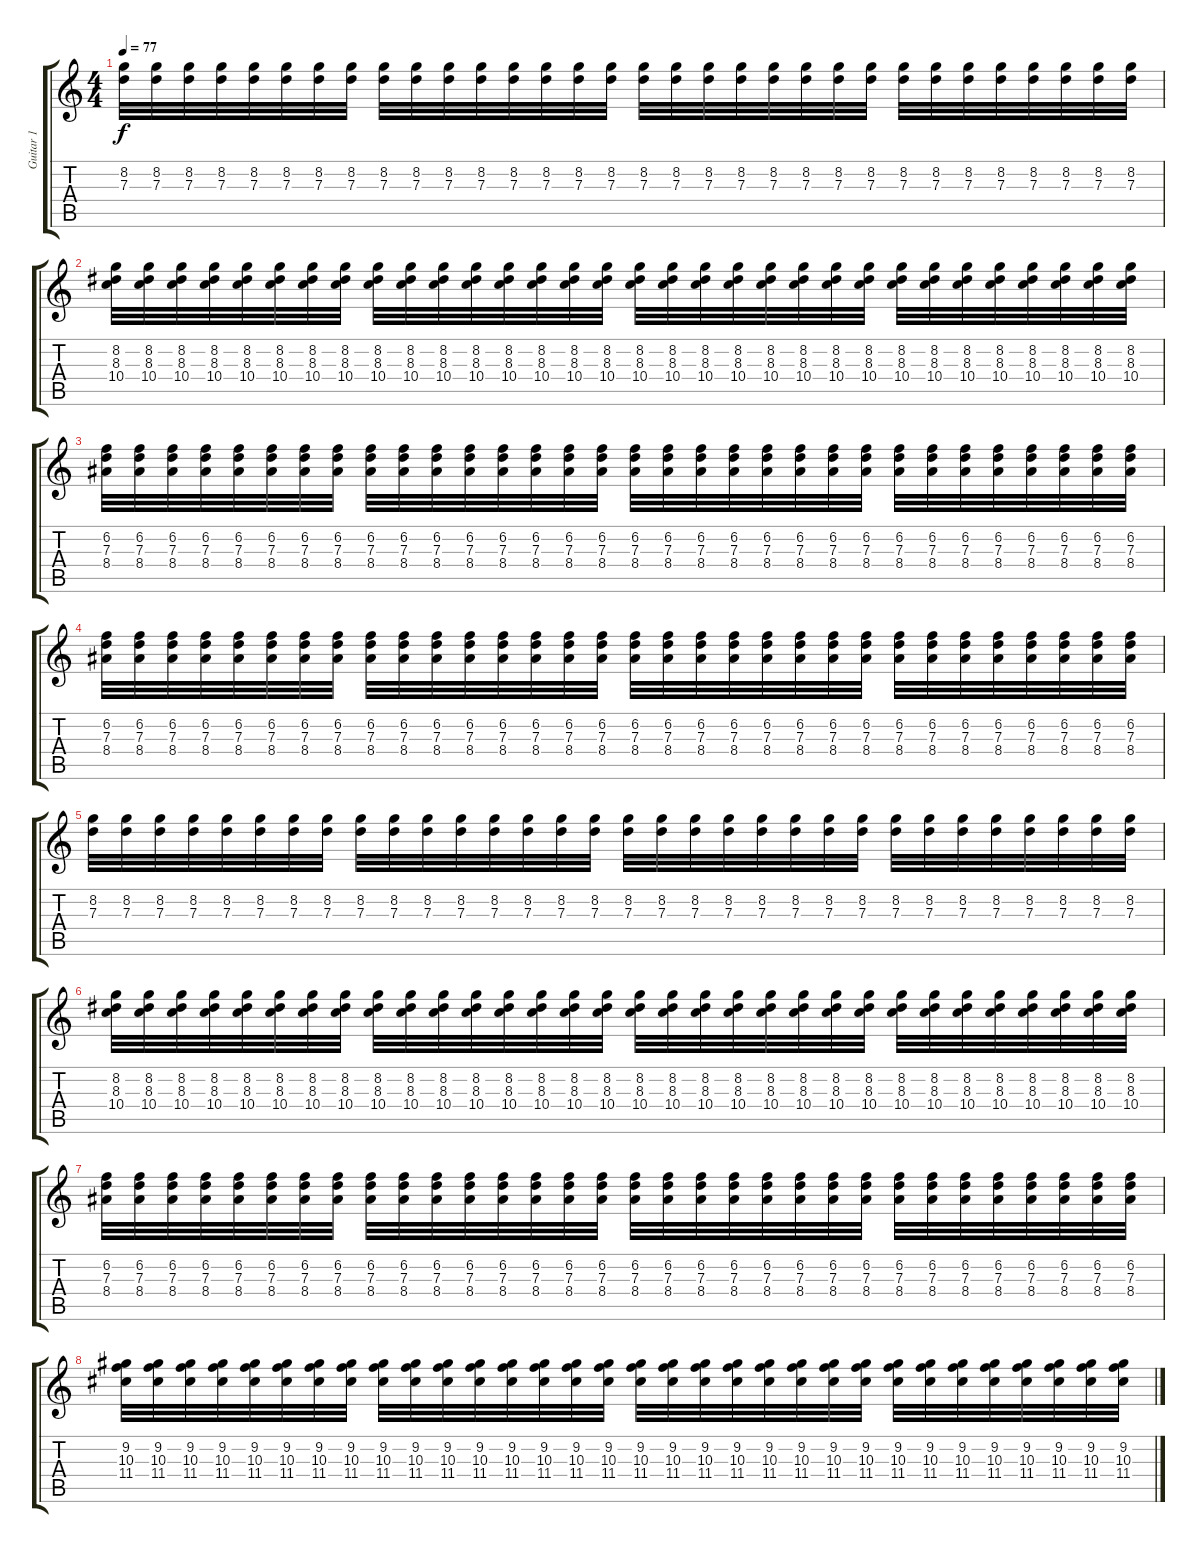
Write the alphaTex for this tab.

\track ("Guitar 1" "Guitar 1") {instrument electricguitarclean}
\staff {score tabs}
\tuning (E4 B3 G3 D3 A2 E2) {hide}
\ts (4 4)
\tempo 77
\clef g2
\ks c
(8.2 7.3).32{dy f} (8.2 7.3).32 (8.2 7.3).32 (8.2 7.3).32 (8.2 7.3).32 (8.2 7.3).32 (8.2 7.3).32 (8.2 7.3).32 (8.2 7.3).32 (8.2 7.3).32 (8.2 7.3).32 (8.2 7.3).32 (8.2 7.3).32 (8.2 7.3).32 (8.2 7.3).32 (8.2 7.3).32 (8.2 7.3).32 (8.2 7.3).32 (8.2 7.3).32 (8.2 7.3).32 (8.2 7.3).32 (8.2 7.3).32 (8.2 7.3).32 (8.2 7.3).32 (8.2 7.3).32 (8.2 7.3).32 (8.2 7.3).32 (8.2 7.3).32 (8.2 7.3).32 (8.2 7.3).32 (8.2 7.3).32 (8.2 7.3).32 |
(8.2 8.3 10.4).32 (8.2 8.3 10.4).32 (8.2 8.3 10.4).32 (8.2 8.3 10.4).32 (8.2 8.3 10.4).32 (8.2 8.3 10.4).32 (8.2 8.3 10.4).32 (8.2 8.3 10.4).32 (8.2 8.3 10.4).32 (8.2 8.3 10.4).32 (8.2 8.3 10.4).32 (8.2 8.3 10.4).32 (8.2 8.3 10.4).32 (8.2 8.3 10.4).32 (8.2 8.3 10.4).32 (8.2 8.3 10.4).32 (8.2 8.3 10.4).32 (8.2 8.3 10.4).32 (8.2 8.3 10.4).32 (8.2 8.3 10.4).32 (8.2 8.3 10.4).32 (8.2 8.3 10.4).32 (8.2 8.3 10.4).32 (8.2 8.3 10.4).32 (8.2 8.3 10.4).32 (8.2 8.3 10.4).32 (8.2 8.3 10.4).32 (8.2 8.3 10.4).32 (8.2 8.3 10.4).32 (8.2 8.3 10.4).32 (8.2 8.3 10.4).32 (8.2 8.3 10.4).32 |
(6.2 7.3 8.4).32 (6.2 7.3 8.4).32 (6.2 7.3 8.4).32 (6.2 7.3 8.4).32 (6.2 7.3 8.4).32 (6.2 7.3 8.4).32 (6.2 7.3 8.4).32 (6.2 7.3 8.4).32 (6.2 7.3 8.4).32 (6.2 7.3 8.4).32 (6.2 7.3 8.4).32 (6.2 7.3 8.4).32 (6.2 7.3 8.4).32 (6.2 7.3 8.4).32 (6.2 7.3 8.4).32 (6.2 7.3 8.4).32 (6.2 7.3 8.4).32 (6.2 7.3 8.4).32 (6.2 7.3 8.4).32 (6.2 7.3 8.4).32 (6.2 7.3 8.4).32 (6.2 7.3 8.4).32 (6.2 7.3 8.4).32 (6.2 7.3 8.4).32 (6.2 7.3 8.4).32 (6.2 7.3 8.4).32 (6.2 7.3 8.4).32 (6.2 7.3 8.4).32 (6.2 7.3 8.4).32 (6.2 7.3 8.4).32 (6.2 7.3 8.4).32 (6.2 7.3 8.4).32 |
(6.2 7.3 8.4).32 (6.2 7.3 8.4).32 (6.2 7.3 8.4).32 (6.2 7.3 8.4).32 (6.2 7.3 8.4).32 (6.2 7.3 8.4).32 (6.2 7.3 8.4).32 (6.2 7.3 8.4).32 (6.2 7.3 8.4).32 (6.2 7.3 8.4).32 (6.2 7.3 8.4).32 (6.2 7.3 8.4).32 (6.2 7.3 8.4).32 (6.2 7.3 8.4).32 (6.2 7.3 8.4).32 (6.2 7.3 8.4).32 (6.2 7.3 8.4).32 (6.2 7.3 8.4).32 (6.2 7.3 8.4).32 (6.2 7.3 8.4).32 (6.2 7.3 8.4).32 (6.2 7.3 8.4).32 (6.2 7.3 8.4).32 (6.2 7.3 8.4).32 (6.2 7.3 8.4).32 (6.2 7.3 8.4).32 (6.2 7.3 8.4).32 (6.2 7.3 8.4).32 (6.2 7.3 8.4).32 (6.2 7.3 8.4).32 (6.2 7.3 8.4).32 (6.2 7.3 8.4).32 |
(8.2 7.3).32 (8.2 7.3).32 (8.2 7.3).32 (8.2 7.3).32 (8.2 7.3).32 (8.2 7.3).32 (8.2 7.3).32 (8.2 7.3).32 (8.2 7.3).32 (8.2 7.3).32 (8.2 7.3).32 (8.2 7.3).32 (8.2 7.3).32 (8.2 7.3).32 (8.2 7.3).32 (8.2 7.3).32 (8.2 7.3).32 (8.2 7.3).32 (8.2 7.3).32 (8.2 7.3).32 (8.2 7.3).32 (8.2 7.3).32 (8.2 7.3).32 (8.2 7.3).32 (8.2 7.3).32 (8.2 7.3).32 (8.2 7.3).32 (8.2 7.3).32 (8.2 7.3).32 (8.2 7.3).32 (8.2 7.3).32 (8.2 7.3).32 |
(8.2 8.3 10.4).32 (8.2 8.3 10.4).32 (8.2 8.3 10.4).32 (8.2 8.3 10.4).32 (8.2 8.3 10.4).32 (8.2 8.3 10.4).32 (8.2 8.3 10.4).32 (8.2 8.3 10.4).32 (8.2 8.3 10.4).32 (8.2 8.3 10.4).32 (8.2 8.3 10.4).32 (8.2 8.3 10.4).32 (8.2 8.3 10.4).32 (8.2 8.3 10.4).32 (8.2 8.3 10.4).32 (8.2 8.3 10.4).32 (8.2 8.3 10.4).32 (8.2 8.3 10.4).32 (8.2 8.3 10.4).32 (8.2 8.3 10.4).32 (8.2 8.3 10.4).32 (8.2 8.3 10.4).32 (8.2 8.3 10.4).32 (8.2 8.3 10.4).32 (8.2 8.3 10.4).32 (8.2 8.3 10.4).32 (8.2 8.3 10.4).32 (8.2 8.3 10.4).32 (8.2 8.3 10.4).32 (8.2 8.3 10.4).32 (8.2 8.3 10.4).32 (8.2 8.3 10.4).32 |
(6.2 7.3 8.4).32 (6.2 7.3 8.4).32 (6.2 7.3 8.4).32 (6.2 7.3 8.4).32 (6.2 7.3 8.4).32 (6.2 7.3 8.4).32 (6.2 7.3 8.4).32 (6.2 7.3 8.4).32 (6.2 7.3 8.4).32 (6.2 7.3 8.4).32 (6.2 7.3 8.4).32 (6.2 7.3 8.4).32 (6.2 7.3 8.4).32 (6.2 7.3 8.4).32 (6.2 7.3 8.4).32 (6.2 7.3 8.4).32 (6.2 7.3 8.4).32 (6.2 7.3 8.4).32 (6.2 7.3 8.4).32 (6.2 7.3 8.4).32 (6.2 7.3 8.4).32 (6.2 7.3 8.4).32 (6.2 7.3 8.4).32 (6.2 7.3 8.4).32 (6.2 7.3 8.4).32 (6.2 7.3 8.4).32 (6.2 7.3 8.4).32 (6.2 7.3 8.4).32 (6.2 7.3 8.4).32 (6.2 7.3 8.4).32 (6.2 7.3 8.4).32 (6.2 7.3 8.4).32 |
(9.2 10.3 11.4).32 (9.2 10.3 11.4).32 (9.2 10.3 11.4).32 (9.2 10.3 11.4).32 (9.2 10.3 11.4).32 (9.2 10.3 11.4).32 (9.2 10.3 11.4).32 (9.2 10.3 11.4).32 (9.2 10.3 11.4).32 (9.2 10.3 11.4).32 (9.2 10.3 11.4).32 (9.2 10.3 11.4).32 (9.2 10.3 11.4).32 (9.2 10.3 11.4).32 (9.2 10.3 11.4).32 (9.2 10.3 11.4).32 (9.2 10.3 11.4).32 (9.2 10.3 11.4).32 (9.2 10.3 11.4).32 (9.2 10.3 11.4).32 (9.2 10.3 11.4).32 (9.2 10.3 11.4).32 (9.2 10.3 11.4).32 (9.2 10.3 11.4).32 (9.2 10.3 11.4).32 (9.2 10.3 11.4).32 (9.2 10.3 11.4).32 (9.2 10.3 11.4).32 (9.2 10.3 11.4).32 (9.2 10.3 11.4).32 (9.2 10.3 11.4).32 (9.2 10.3 11.4).32
